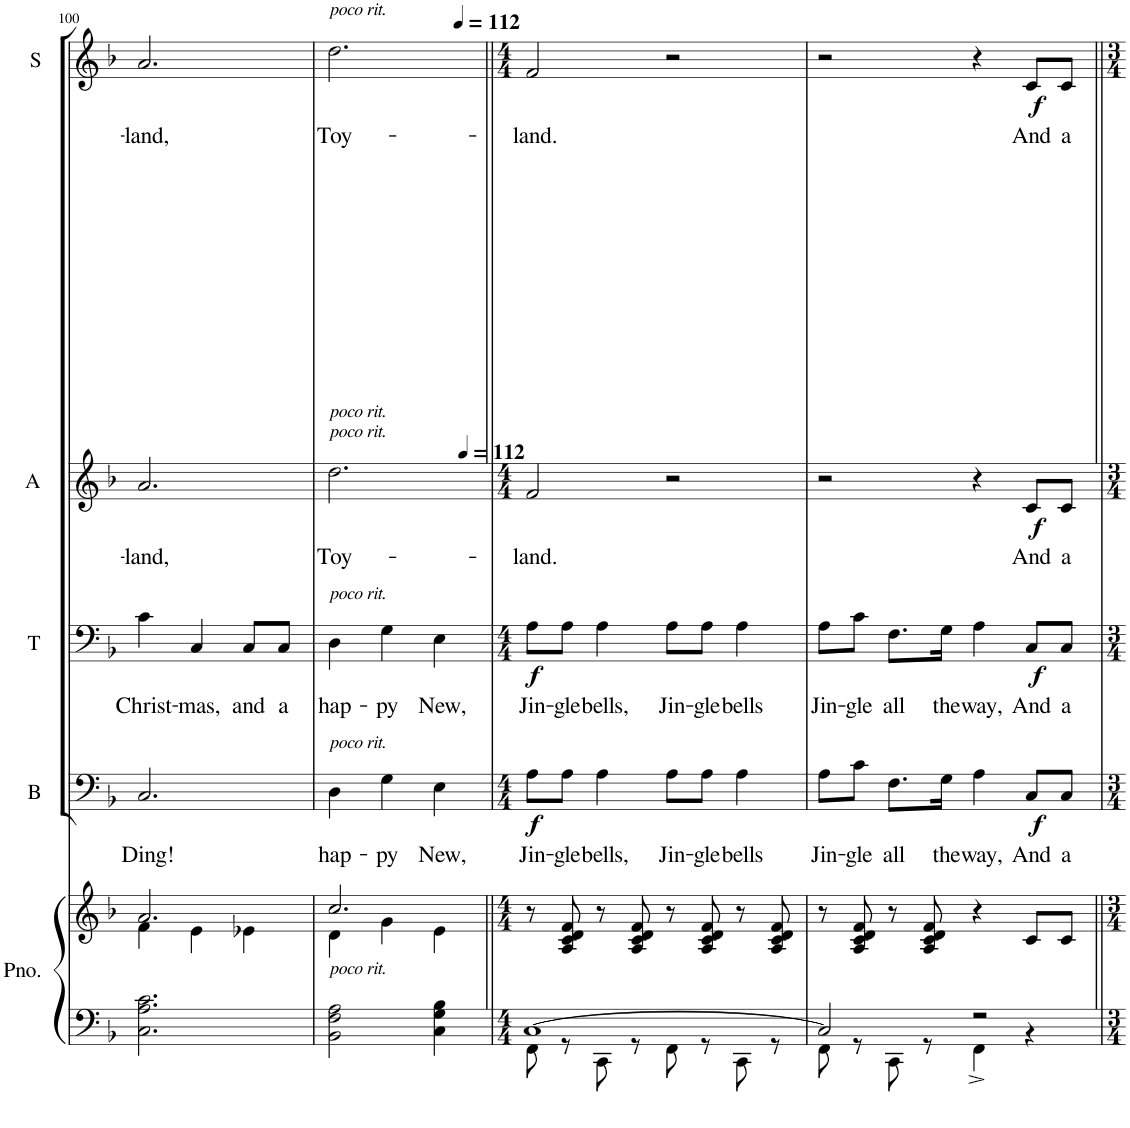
**kern	**kern	**kern	**text	**dynam	**kern	**text	**dynam	**kern	**text	**dynam	**kern	**text	**dynam
*part5	*part5	*part4	*part4	*part4	*part3	*part3	*part3	*part2	*part2	*part2	*part1	*part1	*part1
*staff6	*staff5	*staff4	*staff4	*staff4	*staff3	*staff3	*staff3	*staff2	*staff2	*staff2	*staff1	*staff1	*staff1
*I"Piano	*	*I"Bass	*	*	*I"Tenor	*	*	*I"Alto	*	*	*I"Soprano	*	*
*I'Pno.	*	*I'B	*	*	*I'T	*	*	*I'A	*	*	*I'S	*	*
!!LO:PB:g=z
*clefF4	*clefG2	*clefF4	*	*	*clefF4	*	*	*clefG2	*	*	*clefG2	*	*
*k[b-]	*k[b-]	*k[b-]	*	*	*k[b-]	*	*	*k[b-]	*	*	*k[b-]	*	*
*M3/4	*M3/4	*M3/4	*	*	*M3/4	*	*	*M3/4	*	*	*M3/4	*	*
=100	=100	=100	=100	=100	=100	=100	=100	=100	=100	=100	=100	=100	=100
*	*^	*	*	*	*	*	*	*	*	*	*	*	*
!	!	!	!	!LO:LY:b	!	!	!LO:LY:b	!	!	!LO:LY:b	!	!	!LO:LY:b	!
2.C\ 2.A\ 2.c\	2.a/	4f\	2.C/	Ding!	.	4c\	Christ-	.	2.a/	-land,	.	2.a/	-land,	.
!	!	!	!	!	!	!	!LO:LY:b	!	!	!	!	!	!	!
.	.	4e\	.	.	.	4C/	-mas,	.	.	.	.	.	.	.
!	!	!	!	!	!	!	!LO:LY:b	!	!	!	!	!	!	!
.	.	4e-X\	.	.	.	8C/L	and	.	.	.	.	.	.	.
!	!	!	!	!	!	!	!LO:LY:b	!	!	!	!	!	!	!
.	.	.	.	.	.	8C/J	a	.	.	.	.	.	.	.
=101	=101	=101	=101	=101	=101	=101	=101	=101	=101	=101	=101	=101	=101	=101
!	!	!	!	!	!	!	!	!	!	!	!	!LO:TX:a:i:t=poco rit.	!	!
!	!	!	!	!	!	!	!	!	!LO:TX:a:i:t=poco rit.	!	!	!	!	!
!	!	!	!	!	!	!	!	!	!LO:TX:a:i:t=poco rit.	!	!	!	!	!
!	!	!	!	!	!	!LO:TX:a:i:t=poco rit.	!	!	!	!	!	!	!	!
!	!	!	!LO:TX:a:i:t=poco rit.	!	!	!	!	!	!	!	!	!	!	!
!LO:TX:a:i:t=poco rit.	!	!	!	!	!	!	!	!	!	!	!	!	!	!
!	!	!	!	!LO:LY:b	!	!	!LO:LY:b	!	!	!LO:LY:b	!	!	!LO:LY:b	!
2BB-\ 2F\ 2A\	2.cc/	4d\	4D\	hap-	.	4D\	hap-	.	2.dd\	Toy-	.	2.dd\	Toy-	.
!	!	!	!	!LO:LY:b	!	!	!LO:LY:b	!	!	!	!	!	!	!
.	.	4g\	4G\	-py	.	4G\	-py	.	.	.	.	.	.	.
!	!	!	!	!LO:LY:b	!	!	!LO:LY:b	!	!	!	!	!	!	!
4C\ 4G\ 4B-\	.	4e\	4E\	New,	.	4E\	New,	.	.	.	.	.	.	.
*	*v	*v	*	*	*	*	*	*	*	*	*	*	*	*
=102||	=102||	=102||	=102||	=102||	=102||	=102||	=102||	=102||	=102||	=102||	=102||	=102||	=102||
*M4/4	*M4/4	*M4/4	*	*	*M4/4	*	*	*M4/4	*	*	*M4/4	*	*
*	*	*	*	*	*	*	*	*	*	*	*MM112	*	*
*^	*^	*	*	*	*	*	*	*	*	*	*	*	*
!	!	!	!	!	!LO:LY:b	!LO:DY:b	!	!LO:LY:b	!LO:DY:b	!	!LO:LY:b	!	!	!LO:LY:b	!
*	*	*v	*v	*	*	*	*	*	*	*	*	*	*	*	*
[1C	8FF\	8r	8A\L	Jin-	f	8A\L	Jin-	f	2f/	land.	.	2f/	land.	.
!	!	!	!	!LO:LY:b	!	!	!LO:LY:b	!	!	!	!	!	!	!
.	8r	8A/ 8c/ 8d/ 8f/	8A\J	-gle	.	8A\J	-gle	.	.	.	.	.	.	.
!	!	!	!	!LO:LY:b	!	!	!LO:LY:b	!	!	!	!	!	!	!
.	8CC\	8r	4A\	bells,	.	4A\	bells,	.	.	.	.	.	.	.
.	8r	8A/ 8c/ 8d/ 8f/	.	.	.	.	.	.	.	.	.	.	.	.
!	!	!	!	!LO:LY:b	!	!	!LO:LY:b	!	!	!	!	!	!	!
.	8FF\	8r	8A\L	Jin-	.	8A\L	Jin-	.	2r	.	.	2r	.	.
!	!	!	!	!LO:LY:b	!	!	!LO:LY:b	!	!	!	!	!	!	!
.	8r	8A/ 8c/ 8d/ 8f/	8A\J	-gle	.	8A\J	-gle	.	.	.	.	.	.	.
!	!	!	!	!LO:LY:b	!	!	!LO:LY:b	!	!	!	!	!	!	!
.	8CC\	8r	4A\	bells	.	4A\	bells	.	.	.	.	.	.	.
.	8r	8A/ 8c/ 8d/ 8f/	.	.	.	.	.	.	.	.	.	.	.	.
=103	=103	=103	=103	=103	=103	=103	=103	=103	=103	=103	=103	=103	=103	=103
!	!	!	!	!LO:LY:b	!	!	!LO:LY:b	!	!	!	!	!	!	!
2C/]	8FF\	8r	8A\L	Jin-	.	8A\L	Jin-	.	2r	.	.	2r	.	.
!	!	!	!	!LO:LY:b	!	!	!LO:LY:b	!	!	!	!	!	!	!
.	8r	8A/ 8c/ 8d/ 8f/	8c\J	-gle	.	8c\J	-gle	.	.	.	.	.	.	.
!	!	!	!	!LO:LY:b	!	!	!LO:LY:b	!	!	!	!	!	!	!
.	8CC\	8r	8.F\L	all	.	8.F\L	all	.	.	.	.	.	.	.
.	8r	8A/ 8c/ 8d/ 8f/	.	.	.	.	.	.	.	.	.	.	.	.
!	!	!	!	!LO:LY:b	!	!	!LO:LY:b	!	!	!	!	!	!	!
.	.	.	16G\Jk	the	.	16G\Jk	the	.	.	.	.	.	.	.
!	!	!	!	!LO:LY:b	!	!	!LO:LY:b	!	!	!	!	!	!	!
2r	4FF^\	4r	4A\	way,	.	4A\	way,	.	4r	.	.	4r	.	.
!	!	!	!	!LO:LY:b	!LO:DY:b	!	!LO:LY:b	!LO:DY:b	!	!LO:LY:b	!LO:DY:b	!	!LO:LY:b	!LO:DY:b
.	4r	8c/L	8C/L	And	f	8C/L	And	f	8c/L	And	f	8c/L	And	f
!	!	!	!	!LO:LY:b	!	!	!LO:LY:b	!	!	!LO:LY:b	!	!	!LO:LY:b	!
.	.	8c/J	8C/J	a	.	8C/J	a	.	8c/J	a	.	8c/J	a	.
*v	*v	*	*	*	*	*	*	*	*	*	*	*	*	*
=||	=||	=||	=||	=||	=||	=||	=||	=||	=||	=||	=||	=||	=||
*-	*-	*-	*-	*-	*-	*-	*-	*-	*-	*-	*-	*-	*-
